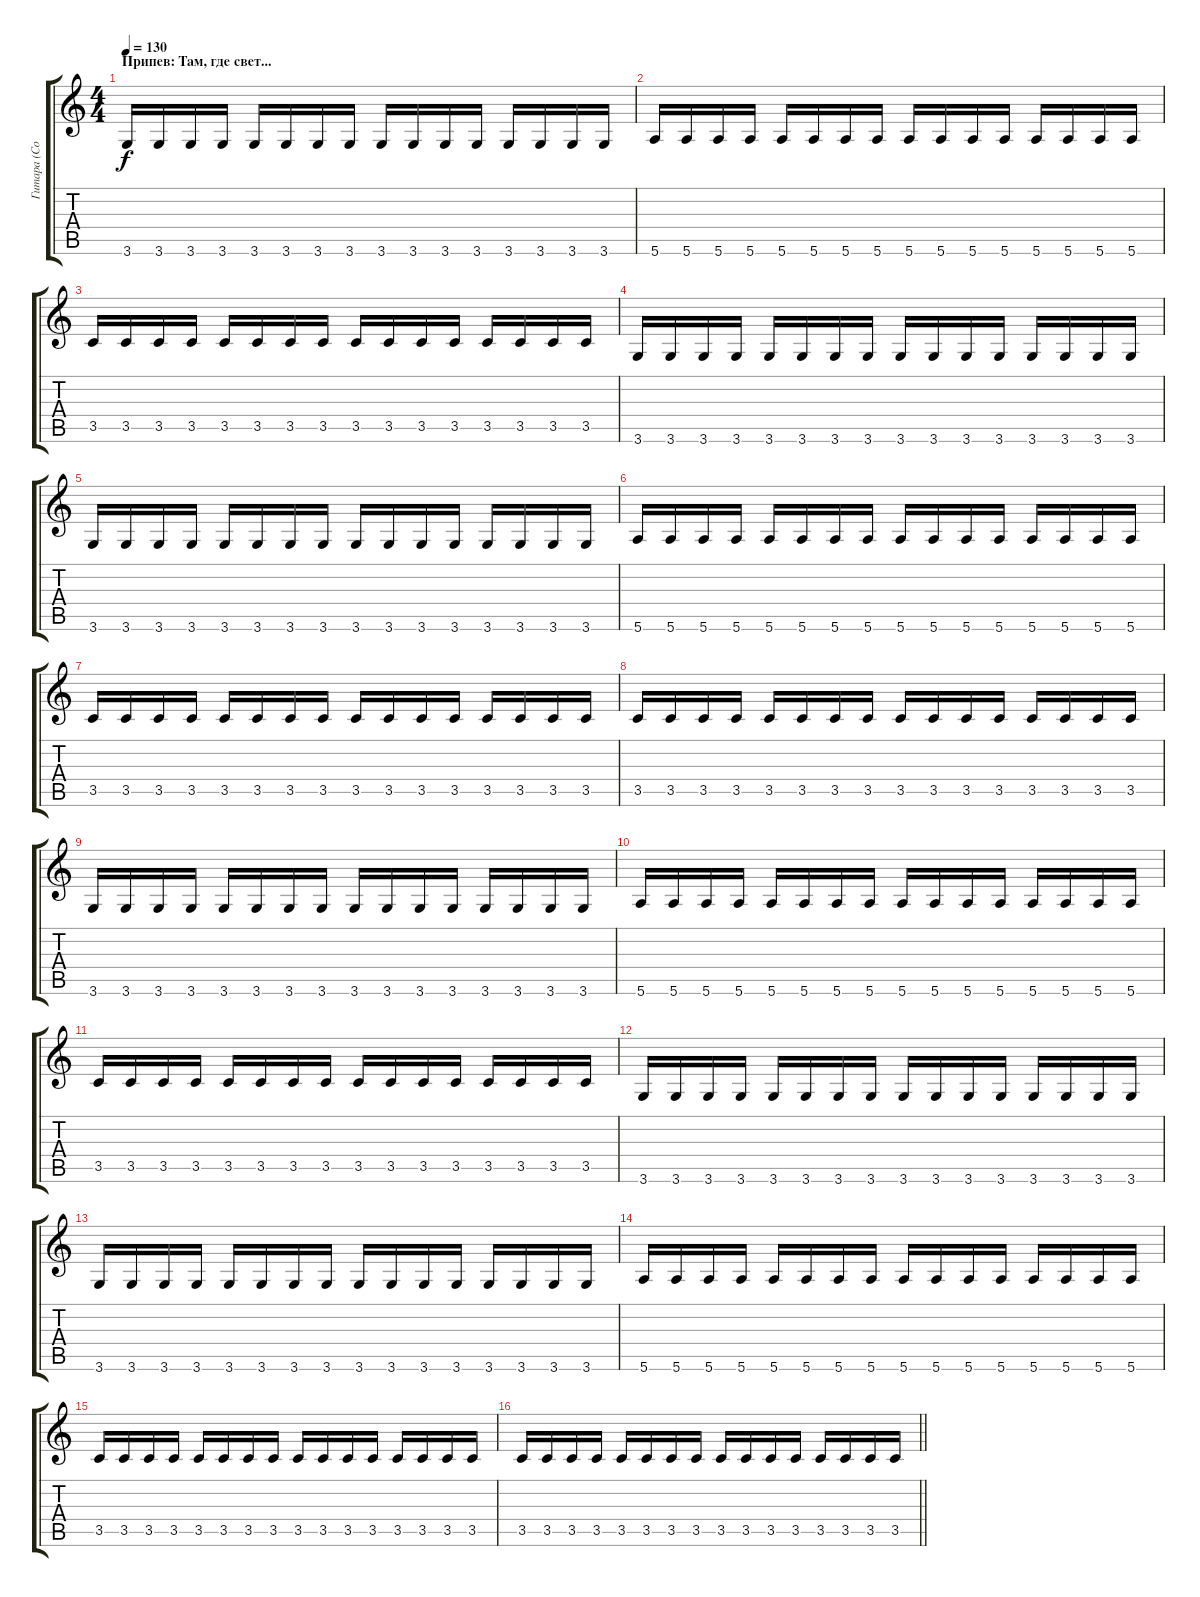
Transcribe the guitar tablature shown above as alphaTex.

\track ("Гитара (Соло)" "Гитара (Со") {instrument overdrivenguitar}
\staff {score tabs}
\tuning (E4 B3 G3 D3 A2 E2) {hide}
\ts (4 4)
\section ("" "Припев: Там, где свет...")
\tempo 130
\clef g2
\ks c
3.6.16{dy f instrument overdrivenguitar} 3.6.16 3.6.16 3.6.16 3.6.16 3.6.16 3.6.16 3.6.16 3.6.16 3.6.16 3.6.16 3.6.16 3.6.16 3.6.16 3.6.16 3.6.16 |
5.6.16 5.6.16 5.6.16 5.6.16 5.6.16 5.6.16 5.6.16 5.6.16 5.6.16 5.6.16 5.6.16 5.6.16 5.6.16 5.6.16 5.6.16 5.6.16 |
3.5.16 3.5.16 3.5.16 3.5.16 3.5.16 3.5.16 3.5.16 3.5.16 3.5.16 3.5.16 3.5.16 3.5.16 3.5.16 3.5.16 3.5.16 3.5.16 |
3.6.16 3.6.16 3.6.16 3.6.16 3.6.16 3.6.16 3.6.16 3.6.16 3.6.16 3.6.16 3.6.16 3.6.16 3.6.16 3.6.16 3.6.16 3.6.16 |
3.6.16 3.6.16 3.6.16 3.6.16 3.6.16 3.6.16 3.6.16 3.6.16 3.6.16 3.6.16 3.6.16 3.6.16 3.6.16 3.6.16 3.6.16 3.6.16 |
5.6.16 5.6.16 5.6.16 5.6.16 5.6.16 5.6.16 5.6.16 5.6.16 5.6.16 5.6.16 5.6.16 5.6.16 5.6.16 5.6.16 5.6.16 5.6.16 |
3.5.16 3.5.16 3.5.16 3.5.16 3.5.16 3.5.16 3.5.16 3.5.16 3.5.16 3.5.16 3.5.16 3.5.16 3.5.16 3.5.16 3.5.16 3.5.16 |
3.5.16 3.5.16 3.5.16 3.5.16 3.5.16 3.5.16 3.5.16 3.5.16 3.5.16 3.5.16 3.5.16 3.5.16 3.5.16 3.5.16 3.5.16 3.5.16 |
3.6.16 3.6.16 3.6.16 3.6.16 3.6.16 3.6.16 3.6.16 3.6.16 3.6.16 3.6.16 3.6.16 3.6.16 3.6.16 3.6.16 3.6.16 3.6.16 |
5.6.16 5.6.16 5.6.16 5.6.16 5.6.16 5.6.16 5.6.16 5.6.16 5.6.16 5.6.16 5.6.16 5.6.16 5.6.16 5.6.16 5.6.16 5.6.16 |
3.5.16 3.5.16 3.5.16 3.5.16 3.5.16 3.5.16 3.5.16 3.5.16 3.5.16 3.5.16 3.5.16 3.5.16 3.5.16 3.5.16 3.5.16 3.5.16 |
3.6.16 3.6.16 3.6.16 3.6.16 3.6.16 3.6.16 3.6.16 3.6.16 3.6.16 3.6.16 3.6.16 3.6.16 3.6.16 3.6.16 3.6.16 3.6.16 |
3.6.16 3.6.16 3.6.16 3.6.16 3.6.16 3.6.16 3.6.16 3.6.16 3.6.16 3.6.16 3.6.16 3.6.16 3.6.16 3.6.16 3.6.16 3.6.16 |
5.6.16 5.6.16 5.6.16 5.6.16 5.6.16 5.6.16 5.6.16 5.6.16 5.6.16 5.6.16 5.6.16 5.6.16 5.6.16 5.6.16 5.6.16 5.6.16 |
3.5.16 3.5.16 3.5.16 3.5.16 3.5.16 3.5.16 3.5.16 3.5.16 3.5.16 3.5.16 3.5.16 3.5.16 3.5.16 3.5.16 3.5.16 3.5.16 |
\barLineRight lightlight
3.5.16 3.5.16 3.5.16 3.5.16 3.5.16 3.5.16 3.5.16 3.5.16 3.5.16 3.5.16 3.5.16 3.5.16 3.5.16 3.5.16 3.5.16 3.5.16
